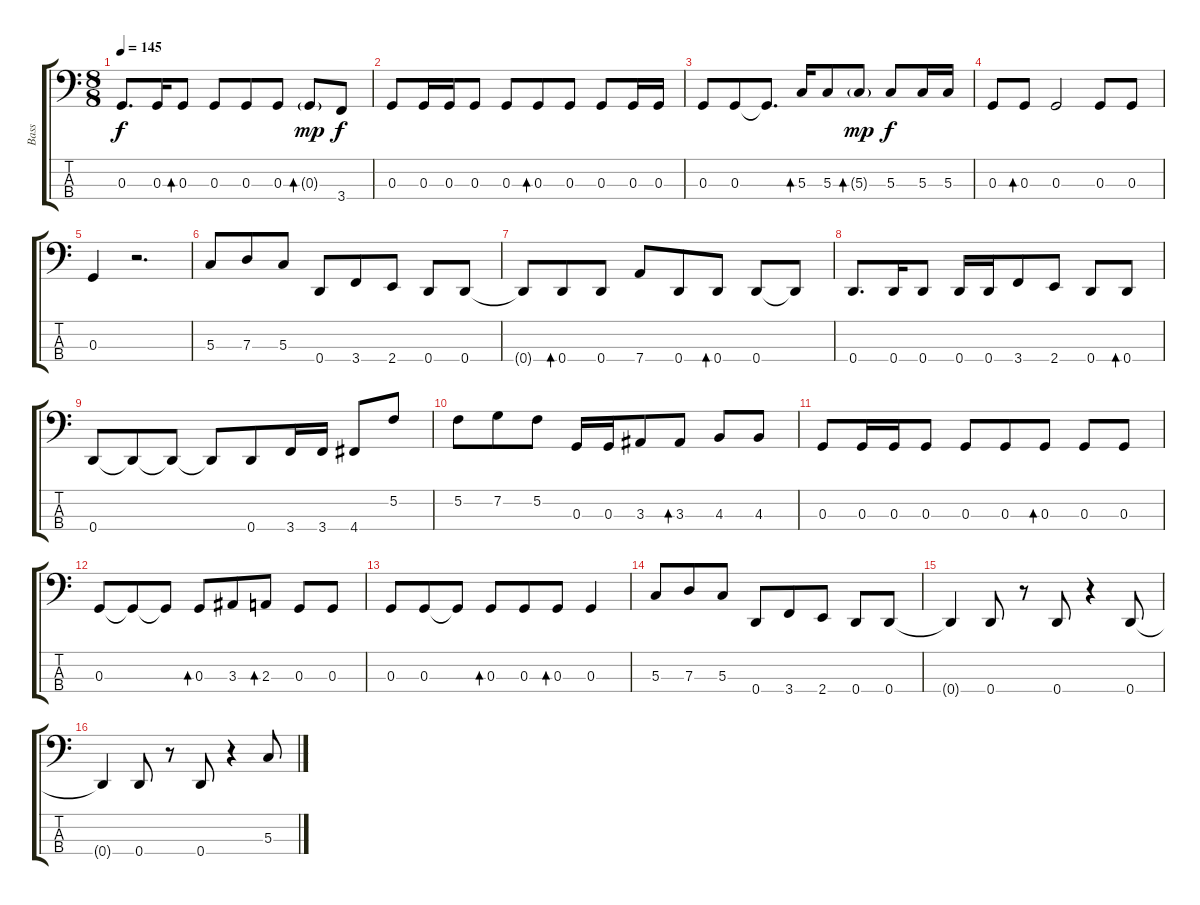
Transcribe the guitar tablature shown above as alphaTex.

\track ("Bass" "Bass") {instrument electricbasspick}
\staff {score tabs}
\tuning (F2 C2 G1 D1) {hide}
\ts (8 8)
\tempo 145
\clef f4
\ks c
0.3.8{d dy f} 0.3.16 0.3.8{bd 240} 0.3.8 0.3.8 0.3.8 0.3{g}.8{bd 240 dy mp} 3.4.8{dy f} |
0.3.8 0.3.16 0.3.16 0.3.8 0.3.8 0.3.8{bd 240} 0.3.8 0.3.8 0.3.16 0.3.16 |
0.3.8 0.3.8 0.3{t}.8{d} 5.3.16{bd 240} 5.3.8 5.3{g}.8{bd 240 dy mp} 5.3.8{dy f} 5.3.16 5.3.16 |
0.3.8 0.3.8{bd 240} 0.3.2 0.3.8 0.3.8 |
0.3.4 r.2{d} |
5.3.8 7.3.8 5.3.8 0.4.8 3.4.8 2.4.8 0.4.8 0.4.8 |
0.4{t}.8 0.4.8{bd 240} 0.4.8 7.4.8 0.4.8 0.4.8{bd 240} 0.4.8 0.4{t}.8 |
0.4.8{d} 0.4.16 0.4.8 0.4.16 0.4.16 3.4.8 2.4.8 0.4.8 0.4.8{bd 240} |
0.4.8 0.4{t}.8 0.4{t}.8 0.4{t}.8 0.4.8 3.4.16 3.4.16 4.4.8 5.2.8 |
5.2.8 7.2.8 5.2.8 0.3.16 0.3.16 3.3.8 3.3.8{bd 240} 4.3.8 4.3.8 |
0.3.8 0.3.16 0.3.16 0.3.8 0.3.8 0.3.8 0.3.8{bd 240} 0.3.8 0.3.8 |
0.3.8 0.3{t}.8 0.3{t}.8 0.3.8{bd 240} 3.3.8 2.3.8{bd 240} 0.3.8 0.3.8 |
0.3.8 0.3.8 0.3{t}.8 0.3.8{bd 240} 0.3.8 0.3.8{bd 240} 0.3.4 |
5.3.8 7.3.8 5.3.8 0.4.8 3.4.8 2.4.8 0.4.8 0.4.8 |
0.4{t}.4 0.4.8 r.8 0.4.8 r.4 0.4.8 |
0.4{t}.4 0.4.8 r.8 0.4.8 r.4 5.3.8
